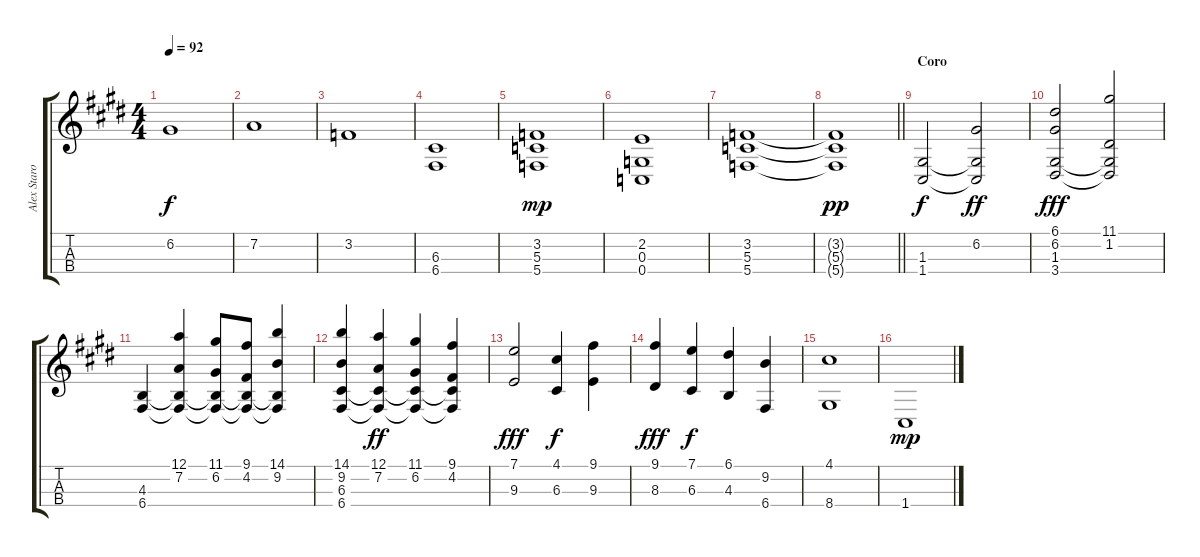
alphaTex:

\track ("Alex Staropoli" "Alex Staro") {instrument stringensemble1}
\staff {score tabs}
\tuning (A4 D4 G3 C3) {hide}
\ts (4 4)
\tempo 92
\clef g2
\ks c#minor
6.2.1{dy f} |
7.2.1 |
3.2.1 |
(6.3 6.4).1 |
(3.2 5.3 5.4).1{dy mp} |
(2.2 0.3 0.4).1 |
(3.2 5.3 5.4).1 |
\barLineRight lightlight
(3.2{t} 5.3{t} 5.4{t}).1{dy pp} |
\section ("" "Coro")
(1.3 1.4).2{dy f} (6.2 1.3{t} 1.4{t}).2{dy ff} |
(6.1 6.2 1.3 3.4).2{dy fff} (11.1 1.2 1.3{t} 3.4{t}).2 |
(4.3 6.4).4 (12.1 7.2 4.3{t} 6.4{t}).4 (11.1 6.2 4.3{t} 6.4{t}).8 (9.1 4.2 4.3{t} 6.4{t}).8 (14.1 9.2 4.3{t} 6.4{t}).4 |
(14.1 9.2 6.3 6.4).4 (12.1 7.2 6.3{t} 6.4{t}).4{dy ff} (11.1 6.2 6.3{t} 6.4{t}).4 (9.1 4.2 6.3{t} 6.4{t}).4 |
(7.1 9.3).2{dy fff} (4.1 6.3).4{dy f} (9.1 9.3).4 |
(9.1 8.3).4{dy fff} (7.1 6.3).4{dy f} (6.1 4.3).4 (9.2 6.4).4 |
(4.1 8.4).1 |
1.4.1{dy mp}
